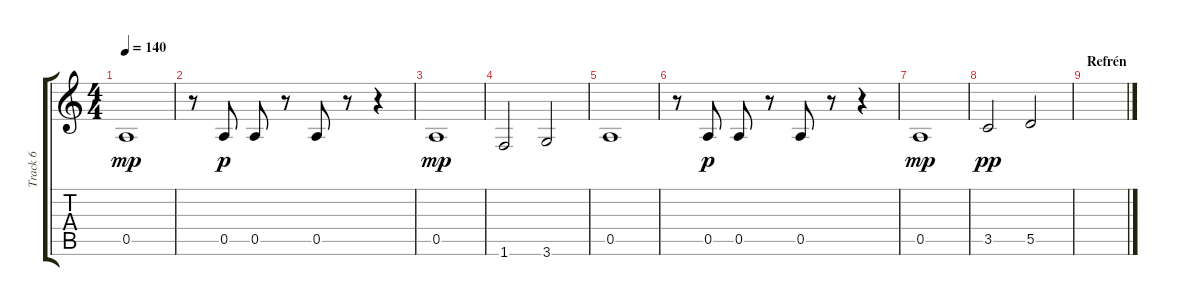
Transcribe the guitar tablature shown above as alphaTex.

\track ("Track 6" "Track 6") {instrument acousticbass}
\staff {score tabs}
\tuning (E4 B3 G3 D3 A2 E2) {hide}
\ts (4 4)
\tempo 140
\clef g2
\ks c
0.5.1{dy mp} |
r.8 0.5.8{dy p} 0.5.8 r.8 0.5.8 r.8 r.4 |
0.5.1{dy mp} |
1.6.2 3.6.2 |
0.5.1 |
r.8 0.5.8{dy p} 0.5.8 r.8 0.5.8 r.8 r.4 |
0.5.1{dy mp} |
3.5.2{dy pp} 5.5.2 |
\section ("" "Refrén")
